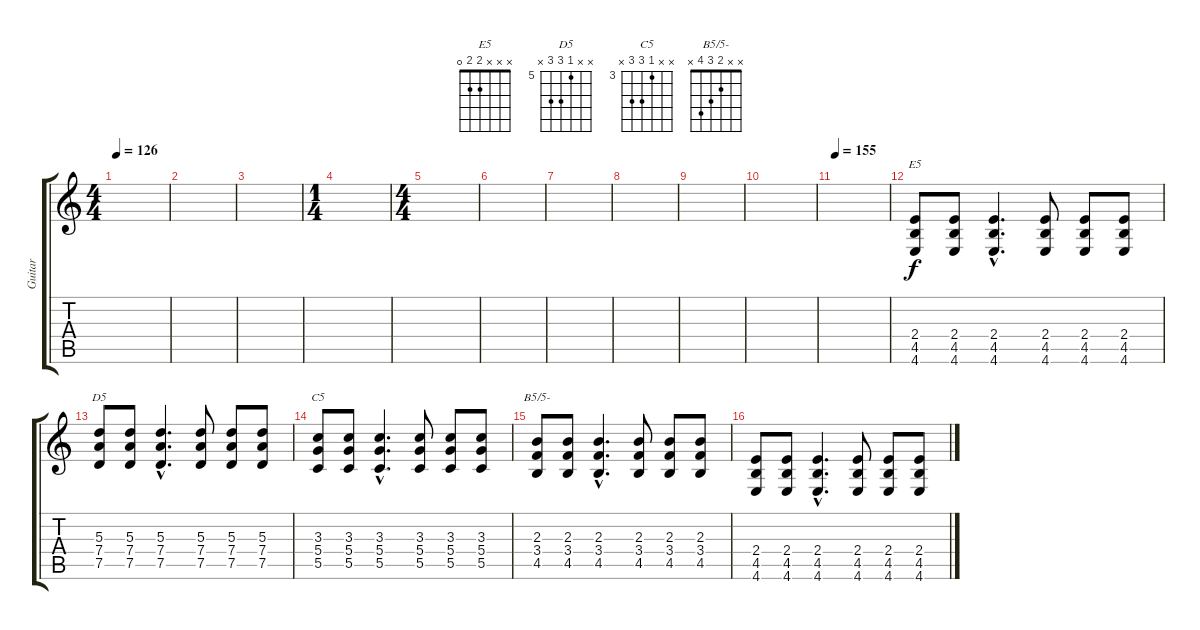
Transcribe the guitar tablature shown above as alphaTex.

\track ("Guitar" "Guitar") {instrument distortionguitar}
\staff {score tabs}
\tuning (G4 E4 A3 D3 G2 C2) {hide}
\chord ("E5" x x x 2 2 0)
\chord ("D5" x x 5 7 7 x) {firstfret 5}
\chord ("C5" x x 3 5 5 x) {firstfret 3}
\chord ("B5/5-" x x 2 3 4 x)
\ts (4 4)
\tempo 126
\clef g2
\ks c
|
|
|
\ts (1 4)
|
\ts (4 4)
|
|
|
|
|
|
\tempo 155
|
(2.4 4.5 4.6).8{ch "E5" volume 14} (2.4 4.5 4.6).8 (2.4{hac} 4.5{hac} 4.6{hac}).4{d} (2.4 4.5 4.6).8 (2.4 4.5 4.6).8 (2.4 4.5 4.6).8 |
(5.3 7.4 7.5).8{ch "D5"} (5.3 7.4 7.5).8 (5.3{hac} 7.4{hac} 7.5{hac}).4{d} (5.3 7.4 7.5).8 (5.3 7.4 7.5).8 (5.3 7.4 7.5).8 |
(3.3 5.4 5.5).8{ch "C5"} (3.3 5.4 5.5).8 (3.3{hac} 5.4{hac} 5.5{hac}).4{d} (3.3 5.4 5.5).8 (3.3 5.4 5.5).8 (3.3 5.4 5.5).8 |
(2.3 3.4 4.5).8{ch "B5/5-"} (2.3 3.4 4.5).8 (2.3{hac} 3.4{hac} 4.5{hac}).4{d} (2.3 3.4 4.5).8 (2.3 3.4 4.5).8 (2.3 3.4 4.5).8 |
(2.4 4.5 4.6).8 (2.4 4.5 4.6).8 (2.4{hac} 4.5{hac} 4.6{hac}).4{d} (2.4 4.5 4.6).8 (2.4 4.5 4.6).8 (2.4 4.5 4.6).8
